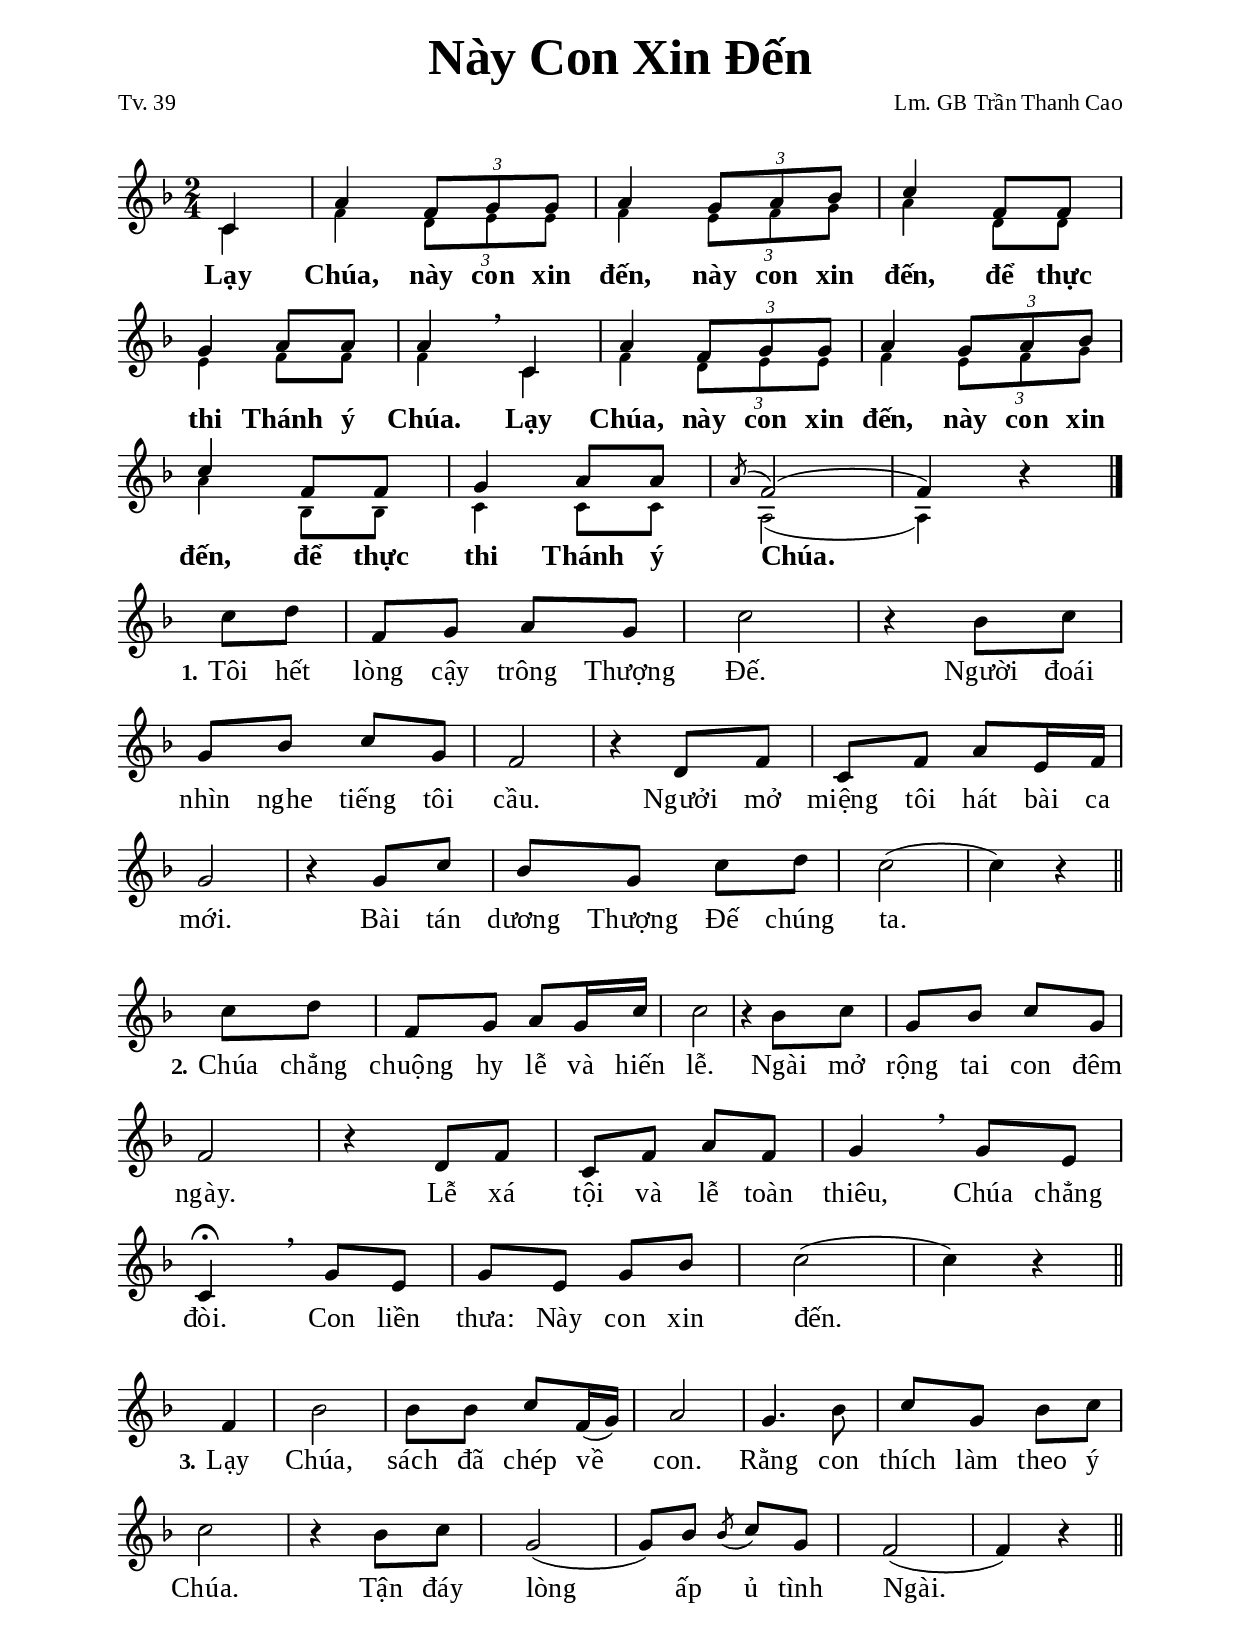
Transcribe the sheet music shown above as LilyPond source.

% Cài đặt chung
\version "2.22.1"
\include "english.ly"

\header {
  title = \markup { \fontsize #3 "Này Con Xin Đến" }
  poet = "Tv. 39"
  composer = "Lm. GB Trần Thanh Cao"
  arranger = " "
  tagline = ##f
}

\paper {
  #(set-paper-size "a4")
  top-margin = 10\mm
  bottom-margin = 10\mm
  left-margin = 20\mm
  right-margin = 20\mm
  indent = #0
  #(define fonts
    (make-pango-font-tree
      "Liberation Serif"
      "Liberation Serif"
      "Liberation Serif"
      (/ 20 20)))
  page-count = #1
}

% Nhạc điệp khúc
nhacDiepKhucSop = \relative c' {
  \partial 4 c4 |
  a'4 \tuplet 3/2 { f8 g g } |
  a4 \tuplet 3/2 { g8 a bf } |
  c4 f,8 f |
  g4 a8 a |
  a4 \breathe c,4 |
  a' \tuplet 3/2 { f8 g g } |
  a4 \tuplet 3/2 { g8 a bf } |
  c4 f,8 f |
  g4 a8 a |
  \acciaccatura a8 f2 ( |
  f4) r \bar "|."
}

nhacDiepKhucBas = \relative c' {
  \partial 4 c4 |
  f4 \tuplet 3/2 { d8 e e } |
  f4 \tuplet 3/2 { e8 f g } |
  a4 d,8 d |
  e4 f8 f |
  f4 c |
  f \tuplet 3/2 { d8 e e } |
  f4 \tuplet 3/2 { e8 f g } |
  a4 bf,8 bf |
  c4 c8 c |
  a2 ( |
  a4) r
}

% Nhạc phiên khúc
nhacPhienKhucMot = \relative c'' {
  \partial 4 c8 d |
  f, g a g |
  c2 |
  r4 bf8 c |
  g bf c g |
  f2 |
  r4 d8 f |
  c f a e16 f |
  g2 |
  r4 g8 c |
  bf g c d |
  c2 ( |
  c4) r \bar "||"
}

nhacPhienKhucHai = \relative c'' {
  \partial 4 c8 d |
  f, g a g16 c |
  c2 |
  r4 bf8 c |
  g bf c g |
  f2 |
  r4 d8 f |
  c f a f |
  g4 \breathe g8 e |
  c4 \fermata \breathe g'8 e |
  g e g bf |
  c2 ( |
  c4) r \bar "||"
}

nhacPhienKhucBa = \relative c' {
  \partial 4 f4 |
  bf2 |
  bf8 bf c f,16 (g) |
  a2 |
  g4. bf8 |
  c g bf c |
  c2 |
  r4 bf8 c |
  g2 ( |
  g8) bf \acciaccatura bf8 c g |
  f2 ( |
  f4) r \bar "||"
}

% Lời điệp khúc
loiDiepKhuc = \lyricmode {
  Lạy Chúa, này con xin đến, này con xin đến,
  để thực thi Thánh ý Chúa.
  Lạy Chúa, này con xin đến, này con xin đến,
  để thực thi Thánh ý Chúa.
}

% Lời phiên khúc
loiPhienKhucMot = \lyricmode {
  \set stanza = #"1."
  Tôi hết lòng cậy trông Thượng Đế.
  Người đoái nhìn nghe tiếng tôi cầu.
  Ngưởi mở miệng tôi hát bài ca mới.
  Bài tán dương Thượng Đế chúng ta.
}

loiPhienKhucHai = \lyricmode {
  \set stanza = #"2."
  Chúa chẳng chuộng hy lễ và hiến lễ.
  Ngài mở rộng tai con đêm ngày.
  Lễ xá tội và lễ toàn thiêu,
  Chúa chẳng đòi.
  Con liền thưa: Này con xin đến.
}

loiPhienKhucBa = \lyricmode {
  \set stanza = #"3."
  Lạy Chúa, sách đã chép về con.
  Rằng con thích làm theo ý Chúa.
  Tận đáy lòng ấp ủ tình Ngài.
}


% Dàn trang
\score {
  \new ChoirStaff <<
    \new Staff = diepKhuc \with {
        \consists "Merge_rests_engraver"
        %\magnifyStaff #(magstep +1)
      }
      <<
      \new Voice = beSop {
        \voiceOne \key f \major \time 2/4 \nhacDiepKhucSop
      }
      \new Voice = beBas {
        \override NoteHead.font-size = #-2
        \voiceTwo \key f \major \time 2/4 \nhacDiepKhucBas
      }
    >>
    \new Lyrics \lyricsto beSop \loiDiepKhuc
  >>
  \layout {
    \override Lyrics.LyricText.font-series = #'bold
    \override Lyrics.LyricText.font-size = #+2
    \override Lyrics.LyricSpace.minimum-distance = #1.7
    \override Score.BarNumber.break-visibility = ##(#f #f #f)
    \override Score.SpacingSpanner.uniform-stretching = ##t
  }
}

\score {
  \new ChoirStaff <<
    \new Staff = phienKhuc \with {
        %\magnifyStaff #(magstep +1)
      }
      <<
      \new Voice = beSop {
        \key f \major \time 2/4 \nhacPhienKhucMot
      }
    >>
    \new Lyrics \lyricsto beSop \loiPhienKhucMot
  >>
  \layout {
    \override Staff.TimeSignature.transparent = ##t
    \override Lyrics.LyricText.font-size = #+2
    \override Lyrics.LyricSpace.minimum-distance = #2.5
    \override Score.BarNumber.break-visibility = ##(#f #f #f)
    \override Score.SpacingSpanner.uniform-stretching = ##t
  }
}

\score {
  \new ChoirStaff <<
    \new Staff = phienKhuc \with {
        %\magnifyStaff #(magstep +1)
      }
      <<
      \new Voice = beSop {
        \key f \major \time 2/4 \nhacPhienKhucHai
      }
    >>
    \new Lyrics \lyricsto beSop \loiPhienKhucHai
  >>
  \layout {
    \override Staff.TimeSignature.transparent = ##t
    \override Lyrics.LyricText.font-size = #+2
    \override Lyrics.LyricSpace.minimum-distance = #2.0
    \override Score.BarNumber.break-visibility = ##(#f #f #f)
    \override Score.SpacingSpanner.uniform-stretching = ##t
  }
}

\score {
  \new ChoirStaff <<
    \new Staff = phienKhuc \with {
        %\magnifyStaff #(magstep +1)
      }
      <<
      \new Voice = beSop {
        \key f \major \time 2/4 \nhacPhienKhucBa
      }
    >>
    \new Lyrics \lyricsto beSop \loiPhienKhucBa
  >>
  \layout {
    \override Staff.TimeSignature.transparent = ##t
    \override Lyrics.LyricText.font-size = #+2
    \override Lyrics.LyricSpace.minimum-distance = #1.8
    \override Score.BarNumber.break-visibility = ##(#f #f #f)
    \override Score.SpacingSpanner.uniform-stretching = ##t
  }
}
